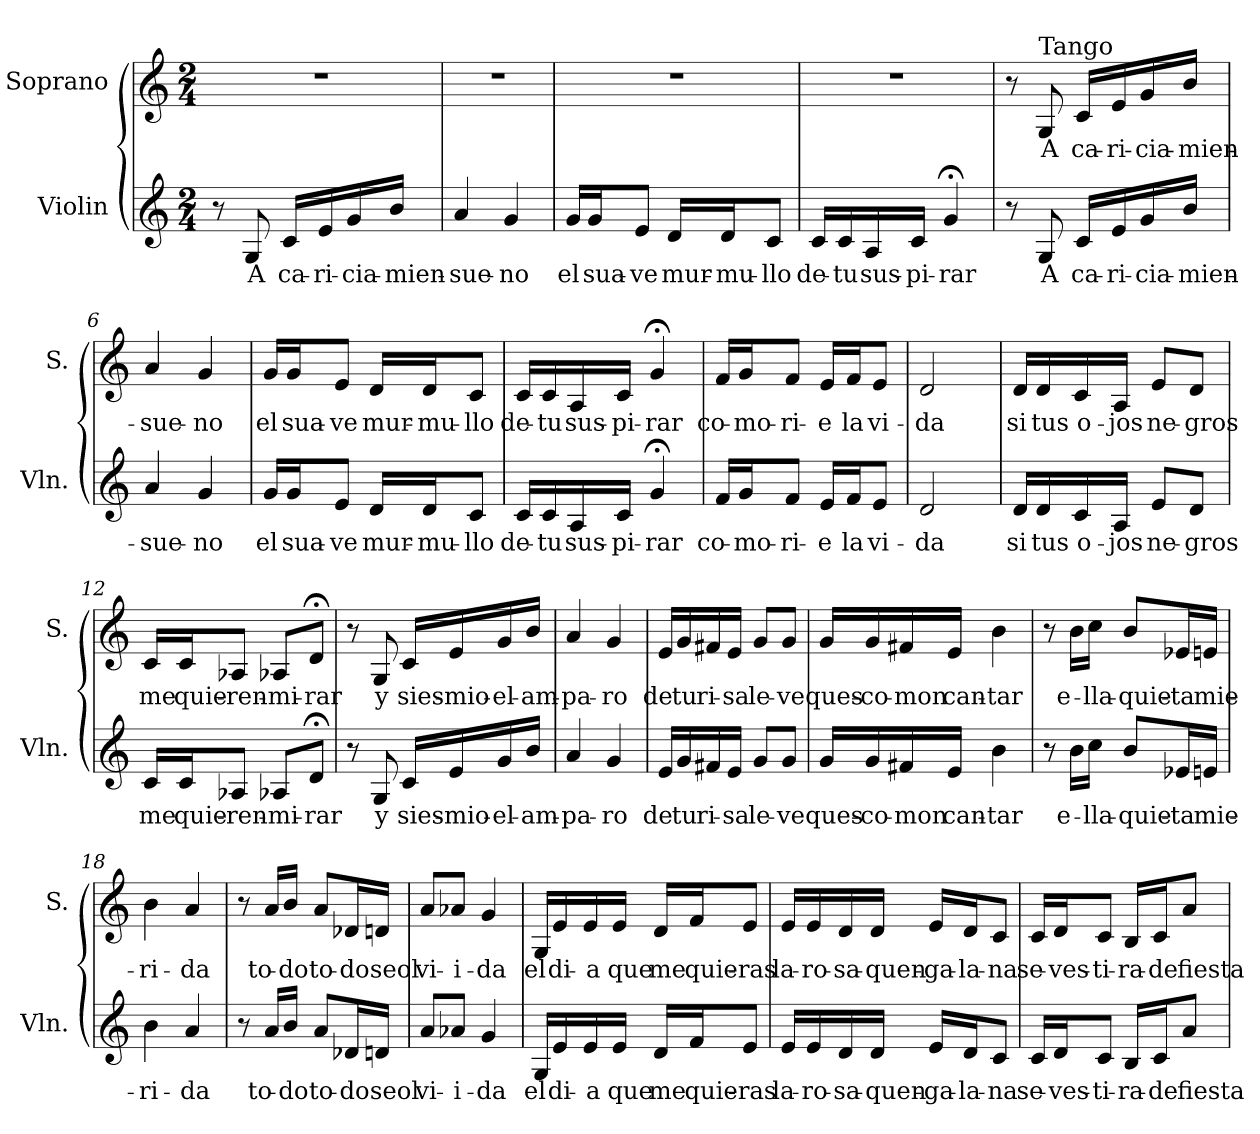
**kern	**text	**kern	**text
*part2	*part2	*part1	*part1
*staff2	*staff2	*staff1	*staff1
*I"Violin	*	*I"Soprano	*
*I'Vln.	*	*I'S.	*
*clefG2	*	*clefG2	*
*k[]	*	*k[]	*
*C:	*	*C:	*
*M2/4	*	*M2/4	*
=1	=1	=1	=1
8r	.	2r	.
8G/	A	.	.
16c/LL	ca-	.	.
16e/	-ri-	.	.
16g/	-cia-	.	.
16b/JJ	-mien-	.	.
=2	=2	=2	=2
4a/	-sue-	2r	.
4g/	-no	.	.
=3	=3	=3	=3
16g/LL	el	2r	.
16g/J	sua-	.	.
8e/J	-ve	.	.
16d/LL	mur-	.	.
16d/J	-mu-	.	.
8c/J	-llo	.	.
=4	=4	=4	=4
16c/LL	de-	2r	.
16c/	-tu	.	.
16A/	sus-	.	.
16c/JJ	-pi-	.	.
4g;</	-rar	.	.
=5	=5	=5	=5
8r	.	8r	.
!	!	!LO:TX:a:t=Tango	!
8G/	A	8G/	A
16c/LL	ca-	16c/LL	ca-
16e/	-ri-	16e/	-ri-
16g/	-cia-	16g/	-cia-
16b/JJ	-mien-	16b/JJ	-mien-
=6	=6	=6	=6
4a/	-sue-	4a/	-sue-
4g/	-no	4g/	-no
!!LO:LB:g=z
=7	=7	=7	=7
16g/LL	el	16g/LL	el
16g/J	sua-	16g/J	sua-
8e/J	-ve	8e/J	-ve
16d/LL	mur-	16d/LL	mur-
16d/J	-mu-	16d/J	-mu-
8c/J	-llo	8c/J	-llo
=8	=8	=8	=8
16c/LL	de-	16c/LL	de-
16c/	-tu	16c/	-tu
16A/	sus-	16A/	sus-
16c/JJ	-pi-	16c/JJ	-pi-
4g;</	-rar	4g;</	-rar
=9	=9	=9	=9
16f/LL	co-	16f/LL	co-
16g/J	-mo-	16g/J	-mo-
8f/J	-ri-	8f/J	-ri-
16e/LL	-e	16e/LL	-e
16f/J	la	16f/J	la
8e/J	vi-	8e/J	vi-
=10	=10	=10	=10
2d/	-da	2d/	-da
=11	=11	=11	=11
16d/LL	si	16d/LL	si
16d/	tus	16d/	tus
16c/	o-	16c/	o-
16A/JJ	-jos	16A/JJ	-jos
8e/L	ne-	8e/L	ne-
8d/J	-gros	8d/J	-gros
=12	=12	=12	=12
16c/LL	me	16c/LL	me
16c/J	quie-	16c/J	quie-
8A-X/J	-ren-	8A-X/J	-ren-
8A-X/L	-mi-	8A-X/L	-mi-
8d;</J	-rar	8d;</J	-rar
!!LO:LB:g=z
=13	=13	=13	=13
8r	.	8r	.
8G/	y	8G/	y
16c/LL	sies-	16c/LL	sies-
16e/	-mio-	16e/	-mio-
16g/	-el-	16g/	-el-
16b/JJ	-am-	16b/JJ	-am-
=14	=14	=14	=14
4a/	-pa-	4a/	-pa-
4g/	-ro	4g/	-ro
=15	=15	=15	=15
16e/LL	de	16e/LL	de
16g/	tu	16g/	tu
16f#X/	ri-	16f#X/	ri-
16e/JJ	-sa	16e/JJ	-sa
8g/L	le-	8g/L	le-
8g/J	-ve	8g/J	-ve
=16	=16	=16	=16
16g/LL	ques-	16g/LL	ques-
16g/	co-	16g/	co-
16f#X/	-mon	16f#X/	-mon
16e/JJ	can-	16e/JJ	can-
4b\	-tar	4b\	-tar
=17	=17	=17	=17
8r	.	8r	.
16b\LL	e-	16b\LL	e-
16cc\JJ	-lla-	16cc\JJ	-lla-
8b/L	-quie-	8b/L	-quie-
16e-X/L	-ta	16e-X/L	-ta
16en/JJ	mie-	16en/JJ	mie-
=18	=18	=18	=18
4b\	-ri-	4b\	-ri-
4a/	-da	4a/	-da
=19	=19	=19	=19
8r	.	8r	.
16a/LL	to-	16a/LL	to-
16b/JJ	-do	16b/JJ	-do
8a/L	to-	8a/L	to-
16d-X/L	-do	16d-X/L	-do
16dn/JJ	seol	16dn/JJ	seol
!!LO:LB:g=z
=20	=20	=20	=20
8a/L	vi-	8a/L	vi-
8a-X/J	-i-	8a-X/J	-i-
4g/	-da	4g/	-da
=21	=21	=21	=21
16G/LL	el	16G/LL	el
16e/	di-	16e/	di-
16e/	-a	16e/	-a
16e/JJ	que	16e/JJ	que
16d/LL	me	16d/LL	me
16f/J	quie-	16f/J	quie-
8e/J	-ras	8e/J	-ras
=22	=22	=22	=22
16e/LL	la-	16e/LL	la-
16e/	-ro-	16e/	-ro-
16d/	-sa-	16d/	-sa-
16d/JJ	-quen-	16d/JJ	-quen-
16e/LL	-ga-	16e/LL	-ga-
16d/J	-la-	16d/J	-la-
8c/J	-na	8c/J	-na
=23	=23	=23	=23
16c/LL	se-	16c/LL	se-
16d/J	-ves-	16d/J	-ves-
8c/J	-ti-	8c/J	-ti-
16B/LL	-ra-	16B/LL	-ra-
16c/J	-de	16c/J	-de
8a/J	fiesta	8a/J	fiesta
=	=	=	=
*-	*-	*-	*-
